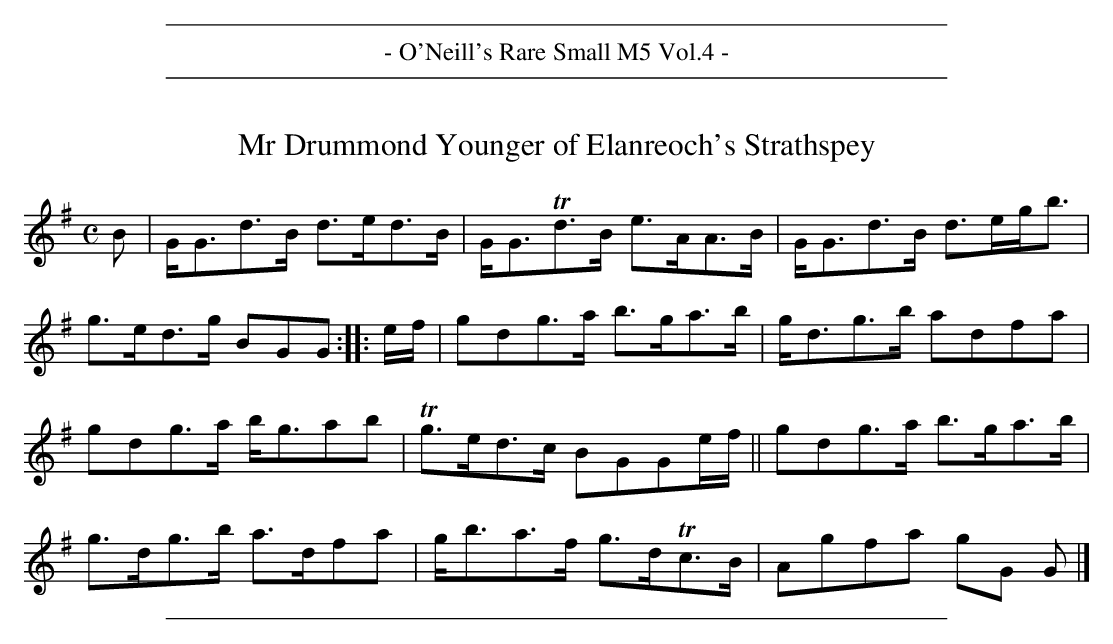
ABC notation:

X:1
T: Mr Drummond Younger of Elanreoch's Strathspey
M: C
L: 1/8
K: G
B |\
G<Gd>B d>ed>B | G<GTd>B e>AA>B | G<Gd>B d>eg<b | g>ed>g BGG :: e/f/ | gdg>a b>ga>b | g<dg>b adfa |
gdg>a b<gab | Tg>ed>c BGGe/f/ || gdg>a b>ga>b | g>dg>b a>dfa | g<ba>f g>dTc>B | Agfa gG G |]
